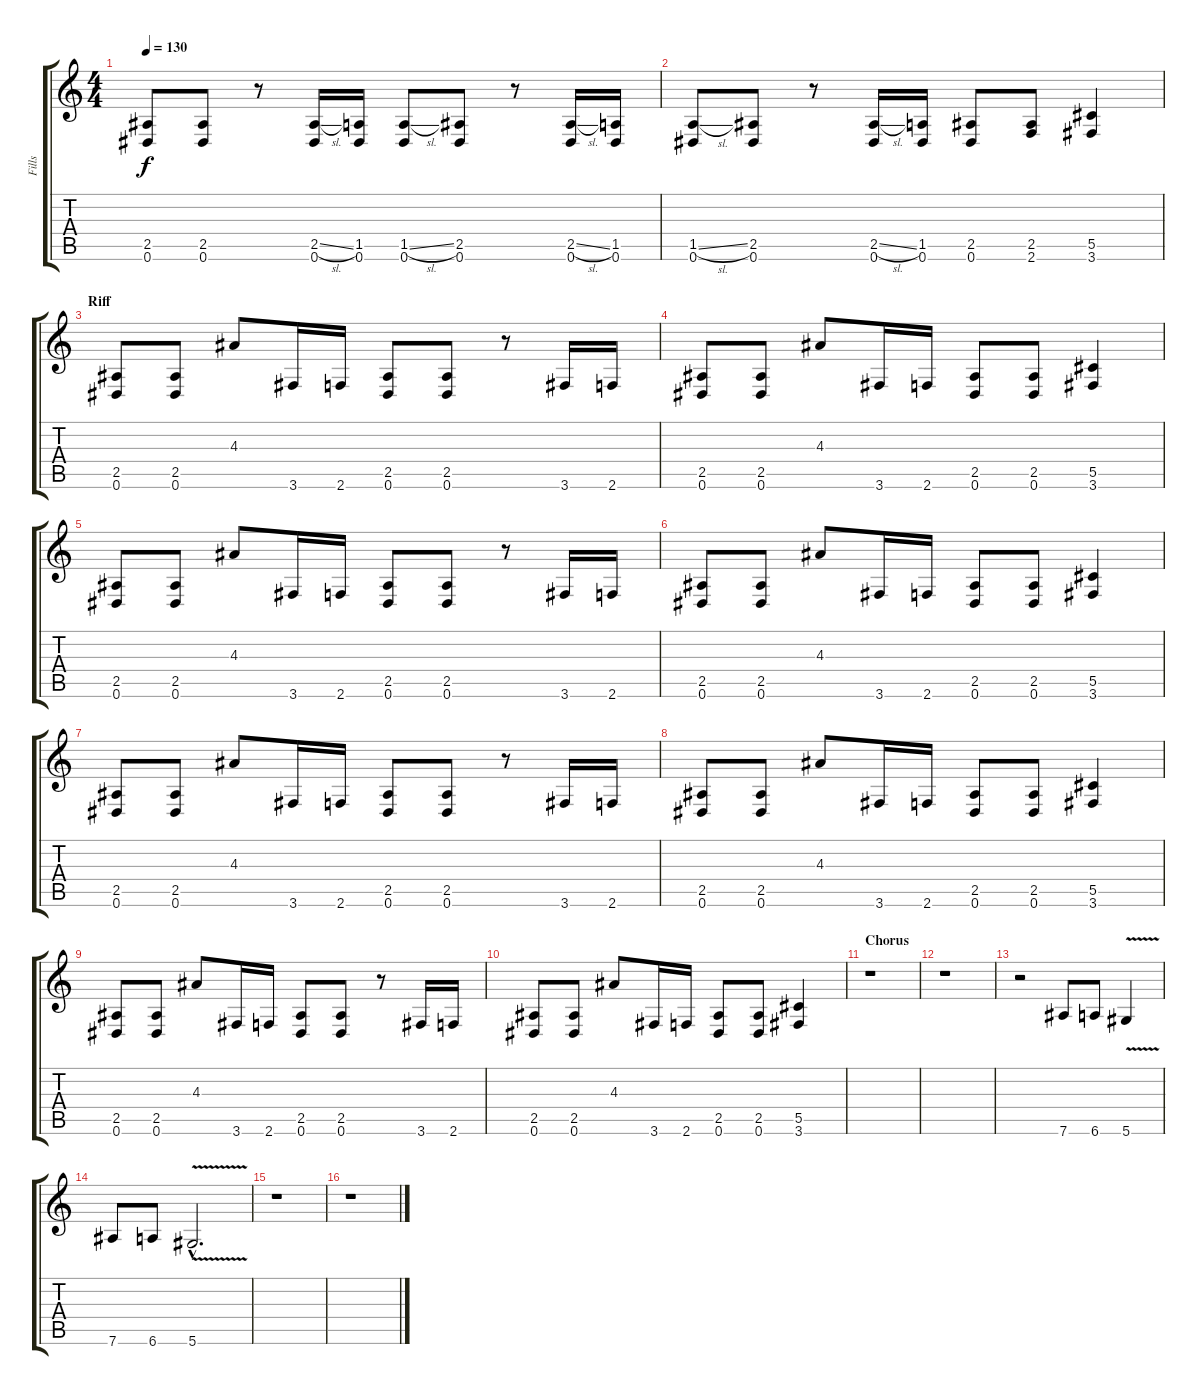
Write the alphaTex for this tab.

\track ("Fills" "Fills") {instrument distortionguitar}
\staff {score tabs}
\tuning (Eb4 Bb3 Gb3 Db3 Ab2 Eb2) {hide}
\ts (4 4)
\tempo 130
\clef g2
\ks c
(2.5 0.6).8{dy f} (2.5 0.6).8 r.8 (2.5{sl} 0.6).16 (1.5 0.6).16 (1.5{sl} 0.6).8 (2.5 0.6).8 r.8 (2.5{sl} 0.6).16 (1.5 0.6).16 |
(1.5{sl} 0.6).8 (2.5 0.6).8 r.8 (2.5{sl} 0.6).16 (1.5 0.6).16 (2.5 0.6).8 (2.5 2.6).8 (5.5 3.6).4 |
\section ("" "Riff")
(2.5 0.6).8 (2.5 0.6).8 4.3.8 3.6.16 2.6.16 (2.5 0.6).8 (2.5 0.6).8 r.8 3.6.16 2.6.16 |
(2.5 0.6).8 (2.5 0.6).8 4.3.8 3.6.16 2.6.16 (2.5 0.6).8 (2.5 0.6).8 (5.5 3.6).4 |
(2.5 0.6).8 (2.5 0.6).8 4.3.8 3.6.16 2.6.16 (2.5 0.6).8 (2.5 0.6).8 r.8 3.6.16 2.6.16 |
(2.5 0.6).8 (2.5 0.6).8 4.3.8 3.6.16 2.6.16 (2.5 0.6).8 (2.5 0.6).8 (5.5 3.6).4 |
(2.5 0.6).8 (2.5 0.6).8 4.3.8 3.6.16 2.6.16 (2.5 0.6).8 (2.5 0.6).8 r.8 3.6.16 2.6.16 |
(2.5 0.6).8 (2.5 0.6).8 4.3.8 3.6.16 2.6.16 (2.5 0.6).8 (2.5 0.6).8 (5.5 3.6).4 |
(2.5 0.6).8 (2.5 0.6).8 4.3.8 3.6.16 2.6.16 (2.5 0.6).8 (2.5 0.6).8 r.8 3.6.16 2.6.16 |
(2.5 0.6).8 (2.5 0.6).8 4.3.8 3.6.16 2.6.16 (2.5 0.6).8 (2.5 0.6).8 (5.5 3.6).4 |
\section ("" "Chorus")
r.1 |
r.1 |
r.2 7.6.8 6.6.8 5.6{v}.4 |
7.6.8 6.6.8 5.6{v hac}.2{d} |
r.1 |
r.1
